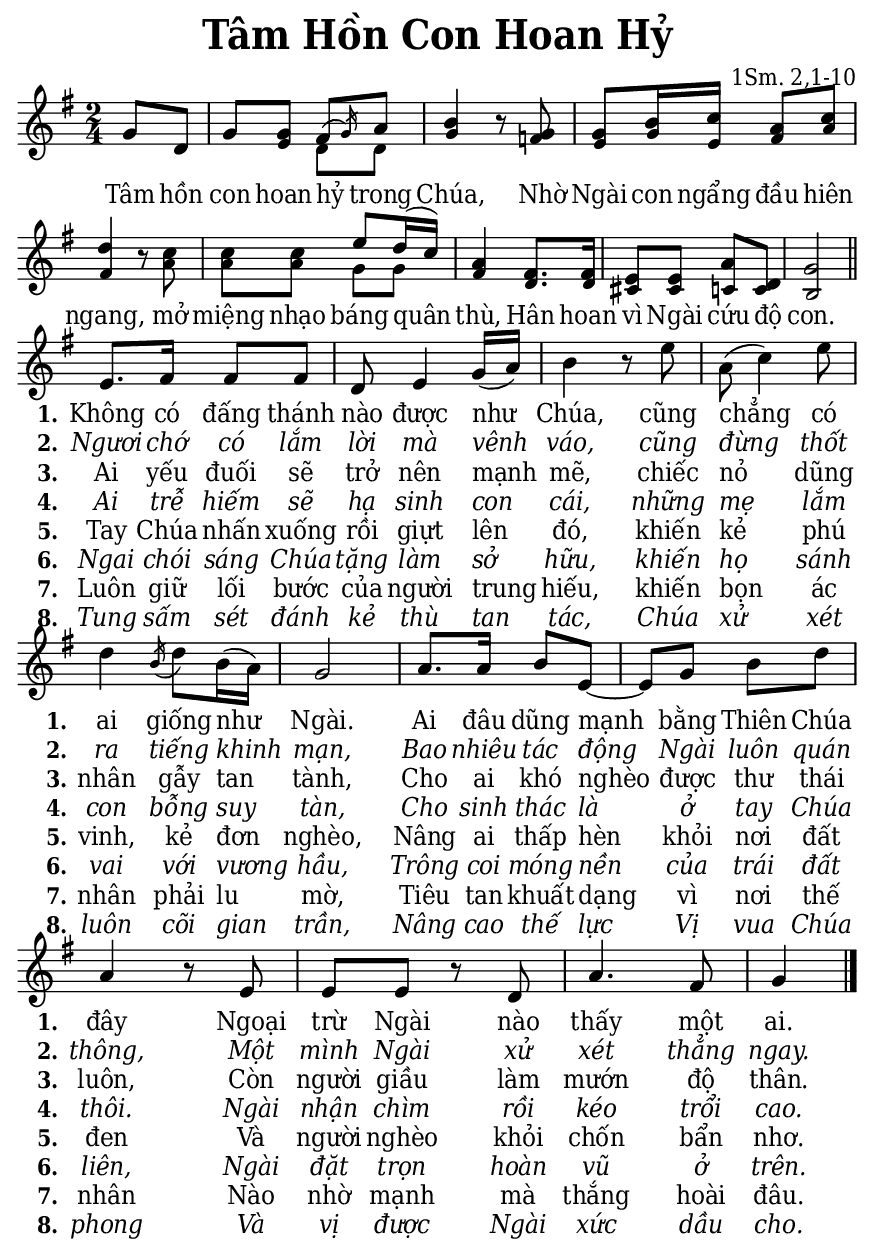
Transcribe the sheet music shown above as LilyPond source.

% Cài đặt chung\
\version "2.22.1"
\include "english.ly"

\header {
  title = \markup { \fontsize #1 "Tâm Hồn Con Hoan Hỷ" }
  composer = "1Sm. 2,1-10"
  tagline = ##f
}

% Nhạc phiên khúc
nhacPhienKhucSop = \relative c'' {
  \partial 4 g8 d |
  g g
  \afterGrace fs8 ({
    \override Flag.stroke-style = #"grace"
    g16)}
  \revert Flag.stroke-style
  a8 |
  b4 r8 g |
  g b16 c a8 c |
  d4 r8 c |
  c c e d16 (c) |
  a4 fs8. fs16 |
  e8 e a d, |
  g2 \bar "||" \break
  
  e8. fs16 fs8 fs |
  d e4 g16 (a) |
  b4 r8 e |
  \once \stemDown a, (c4) e8 |
  d4 \slashedGrace { b16 ( } d8) b16 (a) |
  g2 |
  a8. a16 b8 e, ~ |
  e g b d |
  a4 r8 e |
  e e r d |
  a'4. fs8 |
  g4 \bar "|."
}

nhacPhienKhucAlto = \relative c'' {
  g8 d |
  g e d [d] |
  g4 r8 f! |
  e g16 e fs8 a |
  fs4 r8 a |
  a a g [g] |
  fs4 d8. d16 |
  cs8 cs c! c |
  b2
}

% Lời phiên khúc
loiPhienKhucSop = \lyrics {
  %\set stanza = "ĐK:"
  Tâm hồn con hoan hỷ trong Chúa,
  Nhờ Ngài con ngẩng đầu hiên ngang,
  mở miệng nhạo báng quân thù,
  Hân hoan vì Ngài cứu độ con.
  <<
    {
      \set stanza = "1."
      Không có đấng thánh nào được như Chúa,
      cũng chẳng có ai giống như Ngài.
      Ai đâu dũng mạnh bằng Thiên Chúa đây
      Ngoại trừ Ngài nào thấy một ai.
    }
    \new Lyrics {
	    \set associatedVoice = "beSop"
	    \set stanza = "2."
      \override Lyrics.LyricText.font-shape = #'italic
	    Ngươi chớ có lắm lời mà vênh váo,
	    cũng đừng thốt ra tiếng khinh mạn,
	    Bao nhiêu tác động Ngài luôn quán thông,
	    Một mình Ngài xử xét thẳng ngay.
    }
    \new Lyrics {
	    \set associatedVoice = "beSop"
	    \set stanza = "3."
	    Ai yếu đuối sẽ trở nên mạnh mẽ,
	    chiếc nỏ dũng nhân gẫy tan tành,
	    Cho ai khó nghèo được thư thái luôn,
	    Còn người giầu làm mướn độ thân.
    }
    \new Lyrics {
	    \set associatedVoice = "beSop"
	    \set stanza = "4."
      \override Lyrics.LyricText.font-shape = #'italic
	    Ai trễ hiếm sẽ hạ sinh con cái,
	    những mẹ lắm con bỗng suy tàn,
	    Cho sinh thác là ở tay Chúa thôi.
	    Ngài nhận chìm rồi kéo trổi cao.
    }
    \new Lyrics {
	    \set associatedVoice = "beSop"
	    \set stanza = "5."
	    Tay Chúa nhấn xuống rồi giựt lên đó,
	    khiến kẻ phú vinh, kẻ đơn nghèo,
	    Nâng ai thấp hèn khỏi nơi đất đen
	    Và người nghèo khỏi chốn bẩn nhơ.
    }
    \new Lyrics {
	    \set associatedVoice = "beSop"
	    \set stanza = "6."
      \override Lyrics.LyricText.font-shape = #'italic
	    Ngai chói sáng Chúa tặng làm sở hữu,
	    khiến họ sánh vai với vương hầu,
	    Trông coi móng nền của trái đất liên,
	    Ngài đặt trọn hoàn vũ ở trên.
    }
    \new Lyrics {
	    \set associatedVoice = "beSop"
	    \set stanza = "7."
	    Luôn giữ lối bước của người trung hiếu,
	    khiến bọn ác nhân phải lu mờ,
	    Tiêu tan khuất dạng vì nơi thế nhân
	    Nào nhờ mạnh mà thắng hoài đâu.
    }
    \new Lyrics {
	    \set associatedVoice = "beSop"
	    \set stanza = "8."
      \override Lyrics.LyricText.font-shape = #'italic
	    Tung sấm sét đánh kẻ thù tan tác,
	    Chúa xử xét luôn cõi gian trần,
	    Nâng cao thế lực Vị vua Chúa phong
	    Và vị được Ngài xức dầu cho.
    }
  >>
}

% Dàn trang
\paper {
  #(set-paper-size "a5")
  top-margin = 0.5\mm
  bottom-margin = 0.5\mm
  left-margin = 3\mm
  right-margin = 3\mm
  indent = #0
  #(define fonts
	 (make-pango-font-tree "Deja Vu Serif Condensed"
	 		       "Deja Vu Serif Condensed"
			       "Deja Vu Serif Condensed"
			       (/ 20 20)))
  print-page-number = ##f
  page-count = #1
}

TongNhip = {
  \key g \major \time 2/4
  \set Timing.beamExceptions = #'()
  \set Timing.baseMoment = #(ly:make-moment 1/4)
}

% mã nguồn cho những chức năng chưa hỗ trợ trong phiên bản lilypond hiện tại
% cung cấp bởi cộng đồng lilypond khi gửi email đến lilypond-user@gnu.org
% Đổi kích thước nốt cho bè phụ
notBePhu =
#(define-music-function (font-size music) (number? ly:music?)
   (for-some-music
     (lambda (m)
       (if (music-is-of-type? m 'rhythmic-event)
           (begin
             (set! (ly:music-property m 'tweaks)
                   (cons `(font-size . ,font-size)
                         (ly:music-property m 'tweaks)))
             #t)
           #f))
     music)
   music)

% in số phiên khúc trên mỗi dòng
#(define (add-grob-definition grob-name grob-entry)
    (set! all-grob-descriptions
          (cons ((@@ (lily) completize-grob-entry)
                 (cons grob-name grob-entry))
                all-grob-descriptions)))

#(add-grob-definition
   'StanzaNumberSpanner
   `((direction . ,LEFT)
     (font-series . bold)
     (padding . 1)
     (side-axis . ,X)
     (stencil . ,ly:text-interface::print)
     (X-offset . ,ly:side-position-interface::x-aligned-side)
     (Y-extent . ,grob::always-Y-extent-from-stencil)
     (meta . ((class . Spanner)
              (interfaces . (font-interface
                             side-position-interface
                             stanza-number-interface
                             text-interface))))))

\layout {
   \context {
     \Global
     \grobdescriptions #all-grob-descriptions
   }
   \context {
     \Score
     \remove Stanza_number_align_engraver
     \consists
       #(lambda (context)
          (let ((texts '())
                (syllables '()))
            (make-engraver
             (acknowledgers
              ((stanza-number-interface engraver grob source-engraver)
                 (set! texts (cons grob texts)))
              ((lyric-syllable-interface engraver grob source-engraver)
                 (set! syllables (cons grob syllables))))
             ((stop-translation-timestep engraver)
                (for-each
                 (lambda (text)
                   (for-each
                    (lambda (syllable)
                      (ly:pointer-group-interface::add-grob text
'side-support-elements syllable))
                    syllables))
                 texts)
                (set! syllables '())))))
   }
   \context {
     \Lyrics
     \remove Stanza_number_engraver
     \consists
       #(lambda (context)
          (let ((text #f)
                (last-stanza #f))
            (make-engraver
             ((process-music engraver)
                (let ((stanza (ly:context-property context 'stanza #f)))
                  (if (and stanza (not (equal? stanza last-stanza)))
                      (let ((column (ly:context-property context
'currentCommandColumn)))
                        (set! last-stanza stanza)
                        (if text
                            (ly:spanner-set-bound! text RIGHT column))

                        (set! text (ly:engraver-make-grob engraver
'StanzaNumberSpanner '()))
                        (ly:grob-set-property! text 'text stanza)
                        (ly:spanner-set-bound! text LEFT column)))))
             ((finalize engraver)
                (if text
                    (let ((column (ly:context-property context
'currentCommandColumn)))
                      (ly:spanner-set-bound! text RIGHT column)))))))
     \override StanzaNumberSpanner.horizon-padding = 10000
   }
}
% kết thúc mã nguồn

\score {
  \new ChoirStaff <<
    \new Staff \with {
        \consists "Merge_rests_engraver"
        printPartCombineTexts = ##f
      }
      <<
      \new Voice \TongNhip \partCombine 
        \nhacPhienKhucSop
        \notBePhu -1 { \nhacPhienKhucAlto }
      \new NullVoice = beSop \nhacPhienKhucSop
      \new Lyrics \lyricsto beSop \loiPhienKhucSop
      >>
  >>
  \layout {
    \override Lyrics.LyricSpace.minimum-distance = #0.4
    \override Score.BarNumber.break-visibility = ##(#f #f #f)
    \override Score.SpacingSpanner.uniform-stretching = ##t
  } 
}
